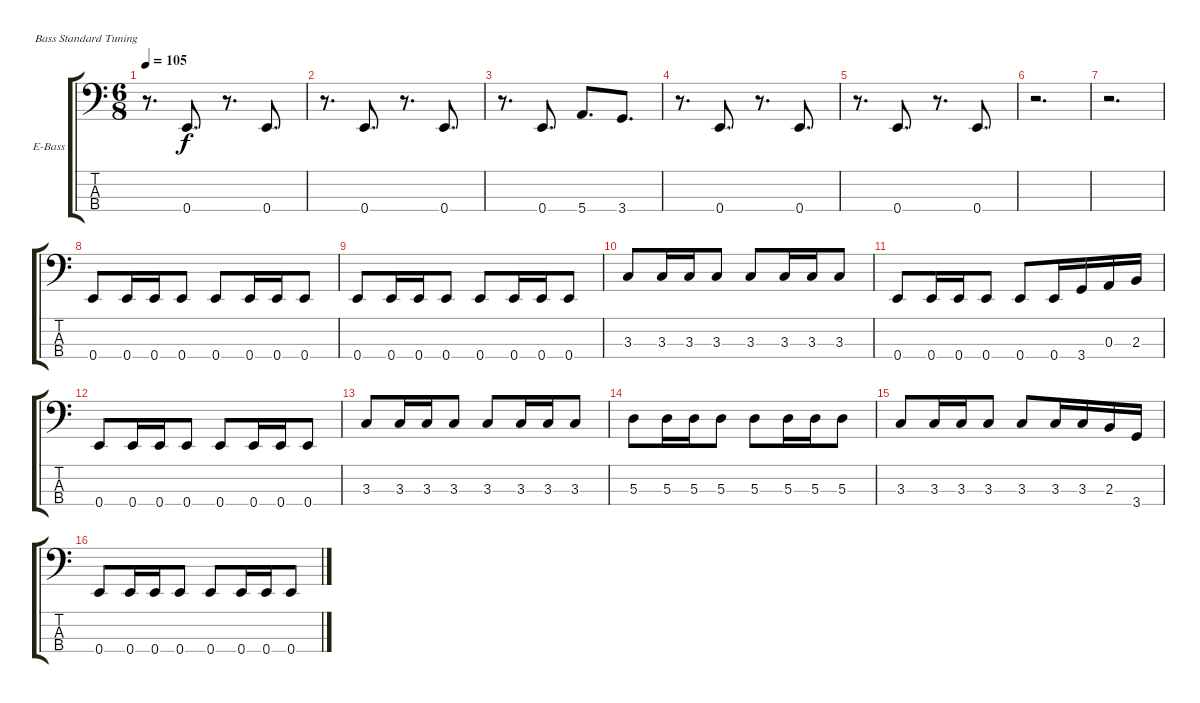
\defaultSystemsLayout 4
\bracketExtendMode groupsimilarinstruments
\firstSystemTrackNameOrientation horizontal
\otherSystemsTrackNameOrientation horizontal
\track ("Peter Baltes" "E-Bass") {instrument electricbassfinger}
\staff {score tabs}
\tuning (G2 D2 A1 E1)
\ts (6 8)
\tempo 105
\clef f4
\ks c
r.8{d dy f} 0.4.8{d} r.8{d} 0.4.8{d} |
r.8{d} 0.4.8{d} r.8{d} 0.4.8{d} |
r.8{d} 0.4.8{d} 5.4.8{d} 3.4.8{d} |
r.8{d} 0.4.8{d} r.8{d} 0.4.8{d} |
r.8{d} 0.4.8{d} r.8{d} 0.4.8{d} |
r.2{d} |
r.2{d} |
0.4.8 0.4.16 0.4.16 0.4.8 0.4.8 0.4.16 0.4.16 0.4.8 |
0.4.8 0.4.16 0.4.16 0.4.8 0.4.8 0.4.16 0.4.16 0.4.8 |
3.3.8 3.3.16 3.3.16 3.3.8 3.3.8 3.3.16 3.3.16 3.3.8 |
0.4.8 0.4.16 0.4.16 0.4.8 0.4.8 0.4.16 3.4.16 0.3.16 2.3.16 |
0.4.8 0.4.16 0.4.16 0.4.8 0.4.8 0.4.16 0.4.16 0.4.8 |
3.3.8 3.3.16 3.3.16 3.3.8 3.3.8 3.3.16 3.3.16 3.3.8 |
5.3.8 5.3.16 5.3.16 5.3.8 5.3.8 5.3.16 5.3.16 5.3.8 |
3.3.8 3.3.16 3.3.16 3.3.8 3.3.8 3.3.16 3.3.16 2.3.16 3.4.16 |
0.4.8 0.4.16 0.4.16 0.4.8 0.4.8 0.4.16 0.4.16 0.4.8
